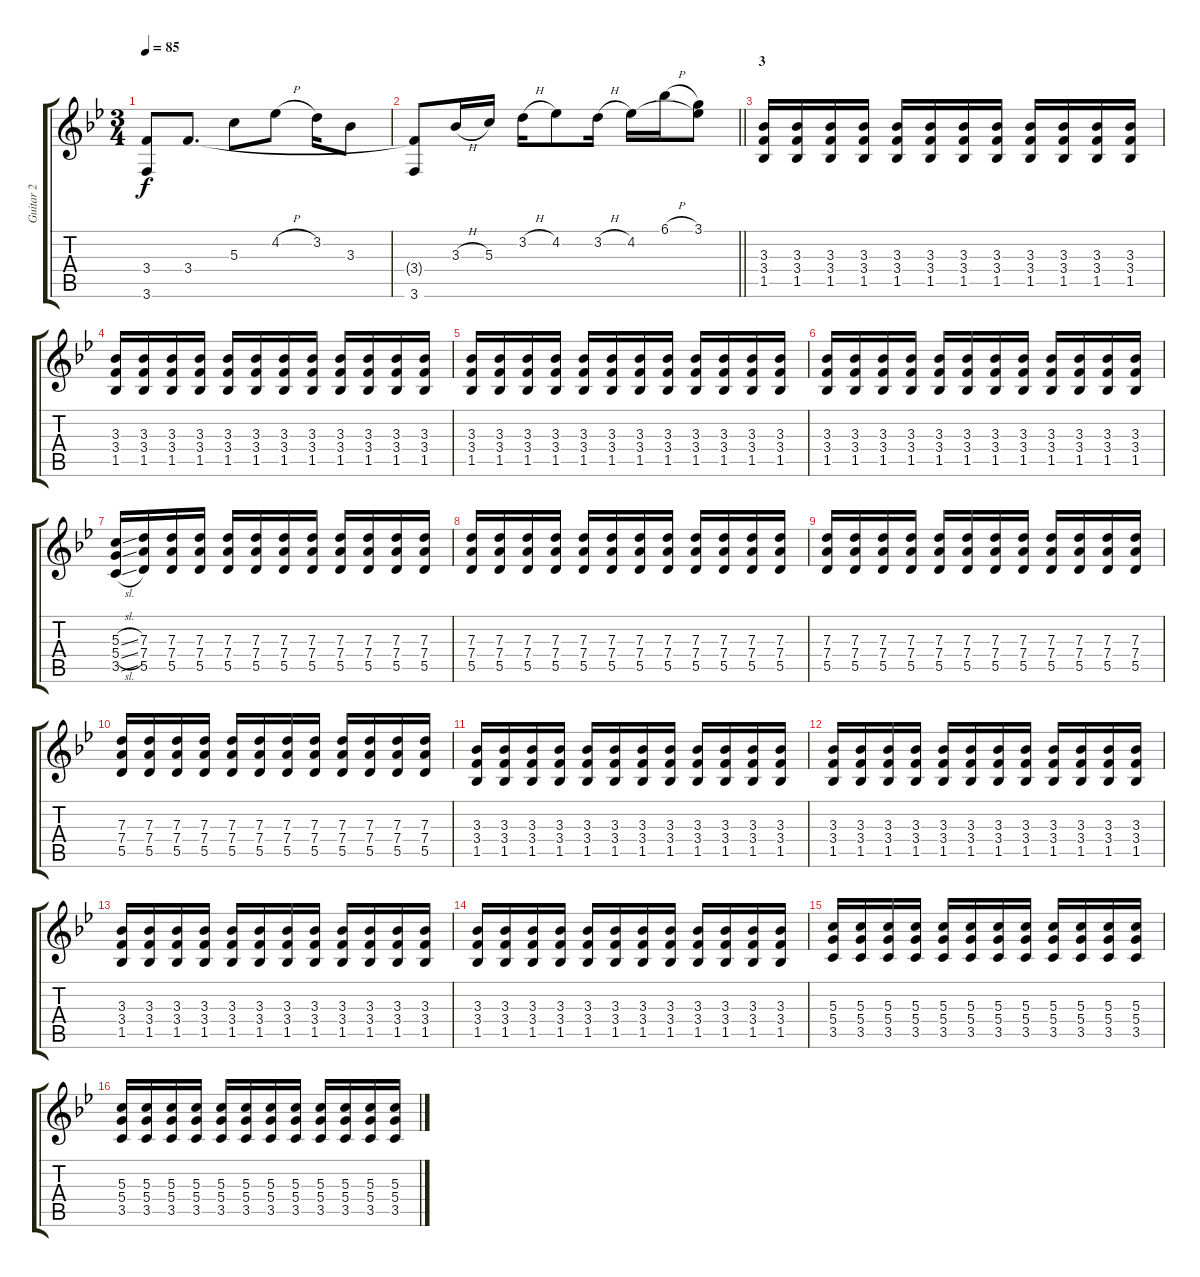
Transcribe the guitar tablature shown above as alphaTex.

\track ("Guitar 2" "Guitar 2") {instrument overdrivenguitar}
\staff {score tabs}
\tuning (E4 B3 G3 D3 A2 D2) {hide}
\ts (3 4)
\tempo 85
\clef g2
\ks bb
(3.4{t} 3.6).8{dy f} 3.4.8{d} 5.3.8 4.2{h}.8 3.2.16 3.3.8 |
\barLineRight lightlight
(3.4{t} 3.6).8 3.3{h}.16 5.3.16 3.2{h}.16 4.2.8 3.2{h}.16 4.2.16 6.1{h}.16 (3.1 4.2{t}).8 |
\section ("" "3")
(3.3 3.4 1.5).16{volume 11 instrument electricguitarclean} (3.3 3.4 1.5).16 (3.3 3.4 1.5).16 (3.3 3.4 1.5).16 (3.3 3.4 1.5).16 (3.3 3.4 1.5).16 (3.3 3.4 1.5).16 (3.3 3.4 1.5).16 (3.3 3.4 1.5).16 (3.3 3.4 1.5).16 (3.3 3.4 1.5).16 (3.3 3.4 1.5).16 |
(3.3 3.4 1.5).16 (3.3 3.4 1.5).16 (3.3 3.4 1.5).16 (3.3 3.4 1.5).16 (3.3 3.4 1.5).16 (3.3 3.4 1.5).16 (3.3 3.4 1.5).16 (3.3 3.4 1.5).16 (3.3 3.4 1.5).16 (3.3 3.4 1.5).16 (3.3 3.4 1.5).16 (3.3 3.4 1.5).16 |
(3.3 3.4 1.5).16 (3.3 3.4 1.5).16 (3.3 3.4 1.5).16 (3.3 3.4 1.5).16 (3.3 3.4 1.5).16 (3.3 3.4 1.5).16 (3.3 3.4 1.5).16 (3.3 3.4 1.5).16 (3.3 3.4 1.5).16 (3.3 3.4 1.5).16 (3.3 3.4 1.5).16 (3.3 3.4 1.5).16 |
(3.3 3.4 1.5).16 (3.3 3.4 1.5).16 (3.3 3.4 1.5).16 (3.3 3.4 1.5).16 (3.3 3.4 1.5).16 (3.3 3.4 1.5).16 (3.3 3.4 1.5).16 (3.3 3.4 1.5).16 (3.3 3.4 1.5).16 (3.3 3.4 1.5).16 (3.3 3.4 1.5).16 (3.3 3.4 1.5).16 |
(5.3{sl} 5.4{sl} 3.5{sl}).16 (7.3 7.4 5.5).16 (7.3 7.4 5.5).16 (7.3 7.4 5.5).16 (7.3 7.4 5.5).16 (7.3 7.4 5.5).16 (7.3 7.4 5.5).16 (7.3 7.4 5.5).16 (7.3 7.4 5.5).16 (7.3 7.4 5.5).16 (7.3 7.4 5.5).16 (7.3 7.4 5.5).16 |
(7.3 7.4 5.5).16 (7.3 7.4 5.5).16 (7.3 7.4 5.5).16 (7.3 7.4 5.5).16 (7.3 7.4 5.5).16 (7.3 7.4 5.5).16 (7.3 7.4 5.5).16 (7.3 7.4 5.5).16 (7.3 7.4 5.5).16 (7.3 7.4 5.5).16 (7.3 7.4 5.5).16 (7.3 7.4 5.5).16 |
(7.3 7.4 5.5).16 (7.3 7.4 5.5).16 (7.3 7.4 5.5).16 (7.3 7.4 5.5).16 (7.3 7.4 5.5).16 (7.3 7.4 5.5).16 (7.3 7.4 5.5).16 (7.3 7.4 5.5).16 (7.3 7.4 5.5).16 (7.3 7.4 5.5).16 (7.3 7.4 5.5).16 (7.3 7.4 5.5).16 |
(7.3 7.4 5.5).16 (7.3 7.4 5.5).16 (7.3 7.4 5.5).16 (7.3 7.4 5.5).16 (7.3 7.4 5.5).16 (7.3 7.4 5.5).16 (7.3 7.4 5.5).16 (7.3 7.4 5.5).16 (7.3 7.4 5.5).16 (7.3 7.4 5.5).16 (7.3 7.4 5.5).16 (7.3 7.4 5.5).16 |
(3.3 3.4 1.5).16 (3.3 3.4 1.5).16 (3.3 3.4 1.5).16 (3.3 3.4 1.5).16 (3.3 3.4 1.5).16 (3.3 3.4 1.5).16 (3.3 3.4 1.5).16 (3.3 3.4 1.5).16 (3.3 3.4 1.5).16 (3.3 3.4 1.5).16 (3.3 3.4 1.5).16 (3.3 3.4 1.5).16 |
(3.3 3.4 1.5).16 (3.3 3.4 1.5).16 (3.3 3.4 1.5).16 (3.3 3.4 1.5).16 (3.3 3.4 1.5).16 (3.3 3.4 1.5).16 (3.3 3.4 1.5).16 (3.3 3.4 1.5).16 (3.3 3.4 1.5).16 (3.3 3.4 1.5).16 (3.3 3.4 1.5).16 (3.3 3.4 1.5).16 |
(3.3 3.4 1.5).16 (3.3 3.4 1.5).16 (3.3 3.4 1.5).16 (3.3 3.4 1.5).16 (3.3 3.4 1.5).16 (3.3 3.4 1.5).16 (3.3 3.4 1.5).16 (3.3 3.4 1.5).16 (3.3 3.4 1.5).16 (3.3 3.4 1.5).16 (3.3 3.4 1.5).16 (3.3 3.4 1.5).16 |
(3.3 3.4 1.5).16 (3.3 3.4 1.5).16 (3.3 3.4 1.5).16 (3.3 3.4 1.5).16 (3.3 3.4 1.5).16 (3.3 3.4 1.5).16 (3.3 3.4 1.5).16 (3.3 3.4 1.5).16 (3.3 3.4 1.5).16 (3.3 3.4 1.5).16 (3.3 3.4 1.5).16 (3.3 3.4 1.5).16 |
(5.3 5.4 3.5).16 (5.3 5.4 3.5).16 (5.3 5.4 3.5).16 (5.3 5.4 3.5).16 (5.3 5.4 3.5).16 (5.3 5.4 3.5).16 (5.3 5.4 3.5).16 (5.3 5.4 3.5).16 (5.3 5.4 3.5).16 (5.3 5.4 3.5).16 (5.3 5.4 3.5).16 (5.3 5.4 3.5).16 |
(5.3 5.4 3.5).16 (5.3 5.4 3.5).16 (5.3 5.4 3.5).16 (5.3 5.4 3.5).16 (5.3 5.4 3.5).16 (5.3 5.4 3.5).16 (5.3 5.4 3.5).16 (5.3 5.4 3.5).16 (5.3 5.4 3.5).16 (5.3 5.4 3.5).16 (5.3 5.4 3.5).16 (5.3 5.4 3.5).16
